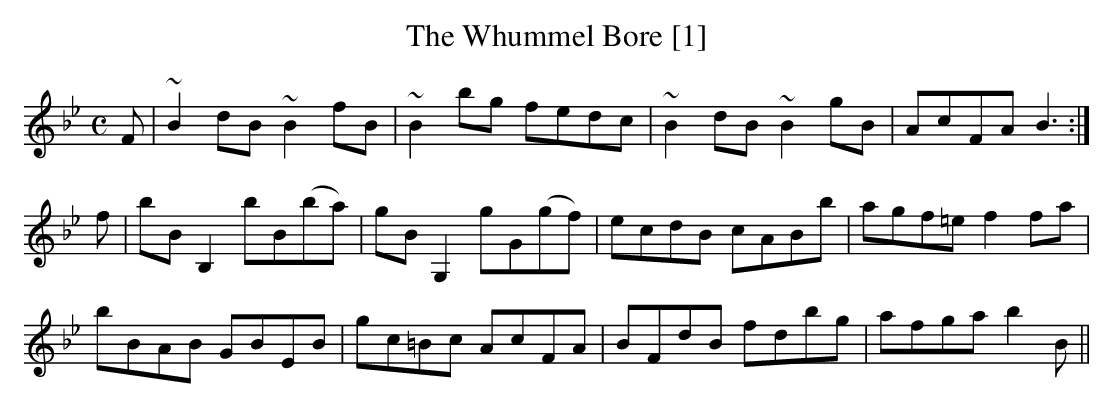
X:1
T:Whummel Bore [1], The
M:C
L:1/8
K:Bb
F|~B2 dB ~B2 fB|~B2 bg fedc|~B2 dB ~B2 gB|AcFA B3:|
f|bB B,2 bB(ba)|gBG,2 gG(gf)|ecdB cABb|agf=e f2 fa|
bBAB GBEB|gc=Bc AcFA|BFdB fdbg|afga b2B||
